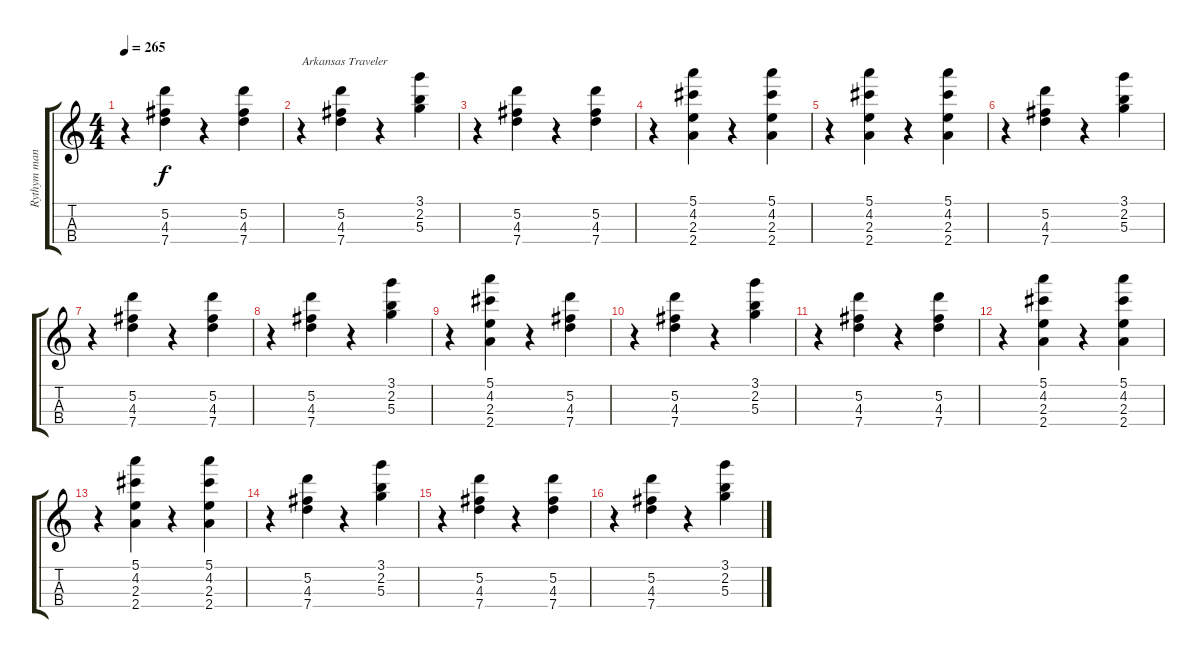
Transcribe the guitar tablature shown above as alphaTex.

\track ("Rythym mandolin" "Rythym man") {instrument banjo}
\staff {score tabs}
\tuning (E5 A4 D4 G3) {hide}
\displaytranspose 12
\ts (4 4)
\tempo 265
\clef g2
\ks c
r.4{dy f} (5.2 4.3 7.4).4 r.4 (5.2 4.3 7.4).4 |
r.4{txt "Arkansas Traveler"} (5.2 4.3 7.4).4 r.4 (3.1 2.2 5.3).4 |
r.4 (5.2 4.3 7.4).4 r.4 (5.2 4.3 7.4).4 |
r.4 (5.1 4.2 2.3 2.4).4 r.4 (5.1 4.2 2.3 2.4).4 |
r.4 (5.1 4.2 2.3 2.4).4 r.4 (5.1 4.2 2.3 2.4).4 |
r.4 (5.2 4.3 7.4).4 r.4 (3.1 2.2 5.3).4 |
r.4 (5.2 4.3 7.4).4 r.4 (5.2 4.3 7.4).4 |
r.4 (5.2 4.3 7.4).4 r.4 (3.1 2.2 5.3).4 |
r.4 (5.1 4.2 2.3 2.4).4 r.4 (5.2 4.3 7.4).4 |
r.4 (5.2 4.3 7.4).4 r.4 (3.1 2.2 5.3).4 |
r.4 (5.2 4.3 7.4).4 r.4 (5.2 4.3 7.4).4 |
r.4 (5.1 4.2 2.3 2.4).4 r.4 (5.1 4.2 2.3 2.4).4 |
r.4 (5.1 4.2 2.3 2.4).4 r.4 (5.1 4.2 2.3 2.4).4 |
r.4 (5.2 4.3 7.4).4 r.4 (3.1 2.2 5.3).4 |
r.4 (5.2 4.3 7.4).4 r.4 (5.2 4.3 7.4).4 |
r.4 (5.2 4.3 7.4).4 r.4 (3.1 2.2 5.3).4
